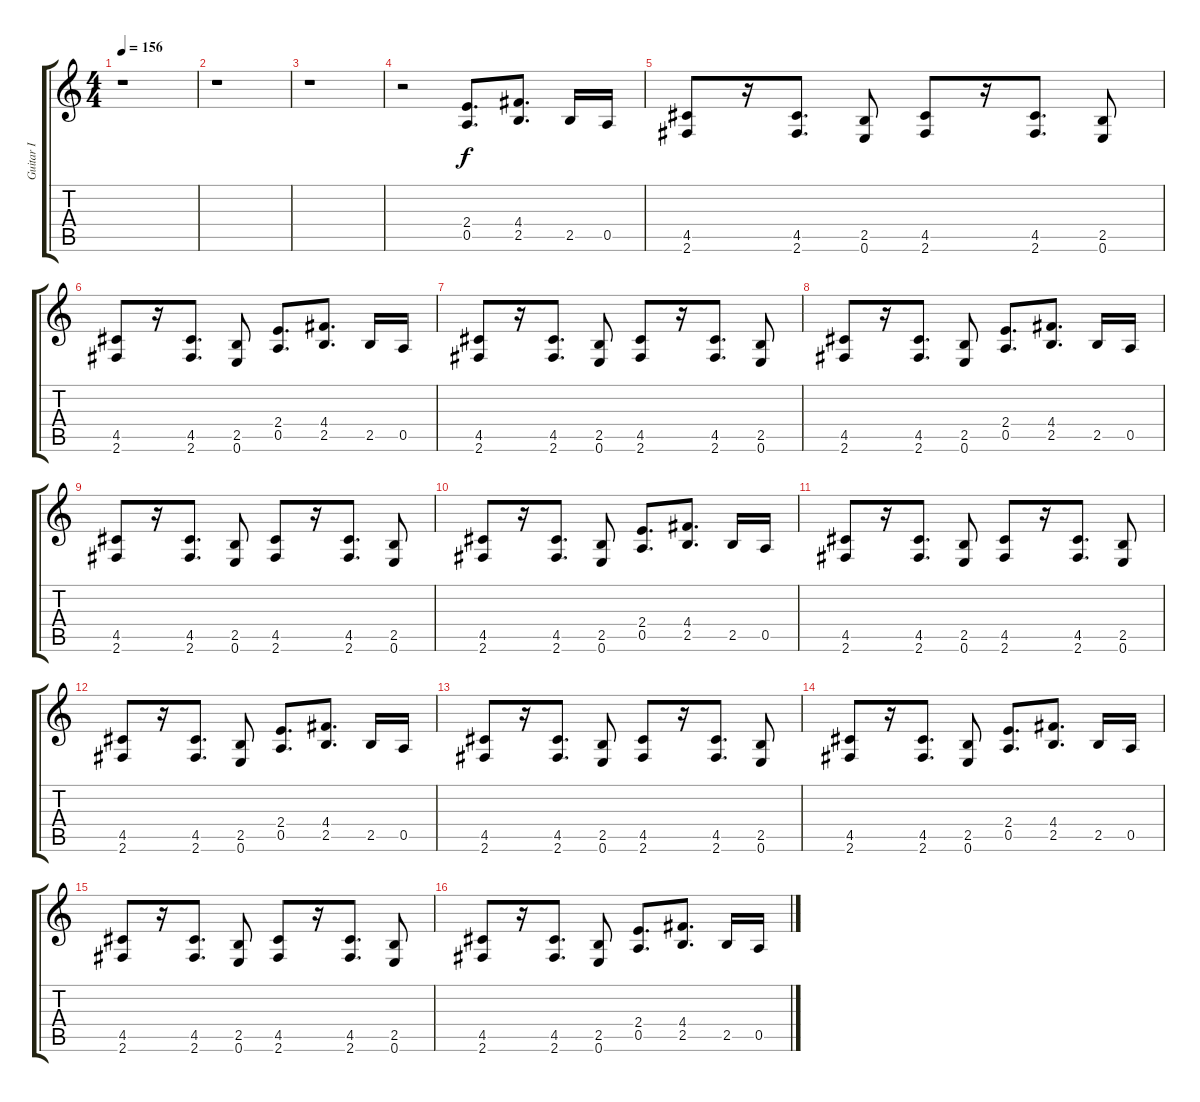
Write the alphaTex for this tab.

\track ("Guitar I" "Guitar I") {instrument overdrivenguitar}
\staff {score tabs}
\tuning (E4 B3 G3 D3 A2 E2) {hide}
\ts (4 4)
\tempo 156
\clef g2
\ks c
r.1{dy f instrument overdrivenguitar} |
r.1 |
r.1 |
r.2 (2.4 0.5).8{d} (4.4 2.5).8{d} 2.5.16 0.5.16 |
(4.5 2.6).8 r.16 (4.5 2.6).8{d} (2.5 0.6).8 (4.5 2.6).8 r.16 (4.5 2.6).8{d} (2.5 0.6).8 |
(4.5 2.6).8 r.16 (4.5 2.6).8{d} (2.5 0.6).8 (2.4 0.5).8{d} (4.4 2.5).8{d} 2.5.16 0.5.16 |
(4.5 2.6).8 r.16 (4.5 2.6).8{d} (2.5 0.6).8 (4.5 2.6).8 r.16 (4.5 2.6).8{d} (2.5 0.6).8 |
(4.5 2.6).8 r.16 (4.5 2.6).8{d} (2.5 0.6).8 (2.4 0.5).8{d} (4.4 2.5).8{d} 2.5.16 0.5.16 |
(4.5 2.6).8 r.16 (4.5 2.6).8{d} (2.5 0.6).8 (4.5 2.6).8 r.16 (4.5 2.6).8{d} (2.5 0.6).8 |
(4.5 2.6).8 r.16 (4.5 2.6).8{d} (2.5 0.6).8 (2.4 0.5).8{d} (4.4 2.5).8{d} 2.5.16 0.5.16 |
(4.5 2.6).8 r.16 (4.5 2.6).8{d} (2.5 0.6).8 (4.5 2.6).8 r.16 (4.5 2.6).8{d} (2.5 0.6).8 |
(4.5 2.6).8 r.16 (4.5 2.6).8{d} (2.5 0.6).8 (2.4 0.5).8{d} (4.4 2.5).8{d} 2.5.16 0.5.16 |
(4.5 2.6).8 r.16 (4.5 2.6).8{d} (2.5 0.6).8 (4.5 2.6).8 r.16 (4.5 2.6).8{d} (2.5 0.6).8 |
(4.5 2.6).8 r.16 (4.5 2.6).8{d} (2.5 0.6).8 (2.4 0.5).8{d} (4.4 2.5).8{d} 2.5.16 0.5.16 |
(4.5 2.6).8 r.16 (4.5 2.6).8{d} (2.5 0.6).8 (4.5 2.6).8 r.16 (4.5 2.6).8{d} (2.5 0.6).8 |
(4.5 2.6).8 r.16 (4.5 2.6).8{d} (2.5 0.6).8 (2.4 0.5).8{d} (4.4 2.5).8{d} 2.5.16 0.5.16
